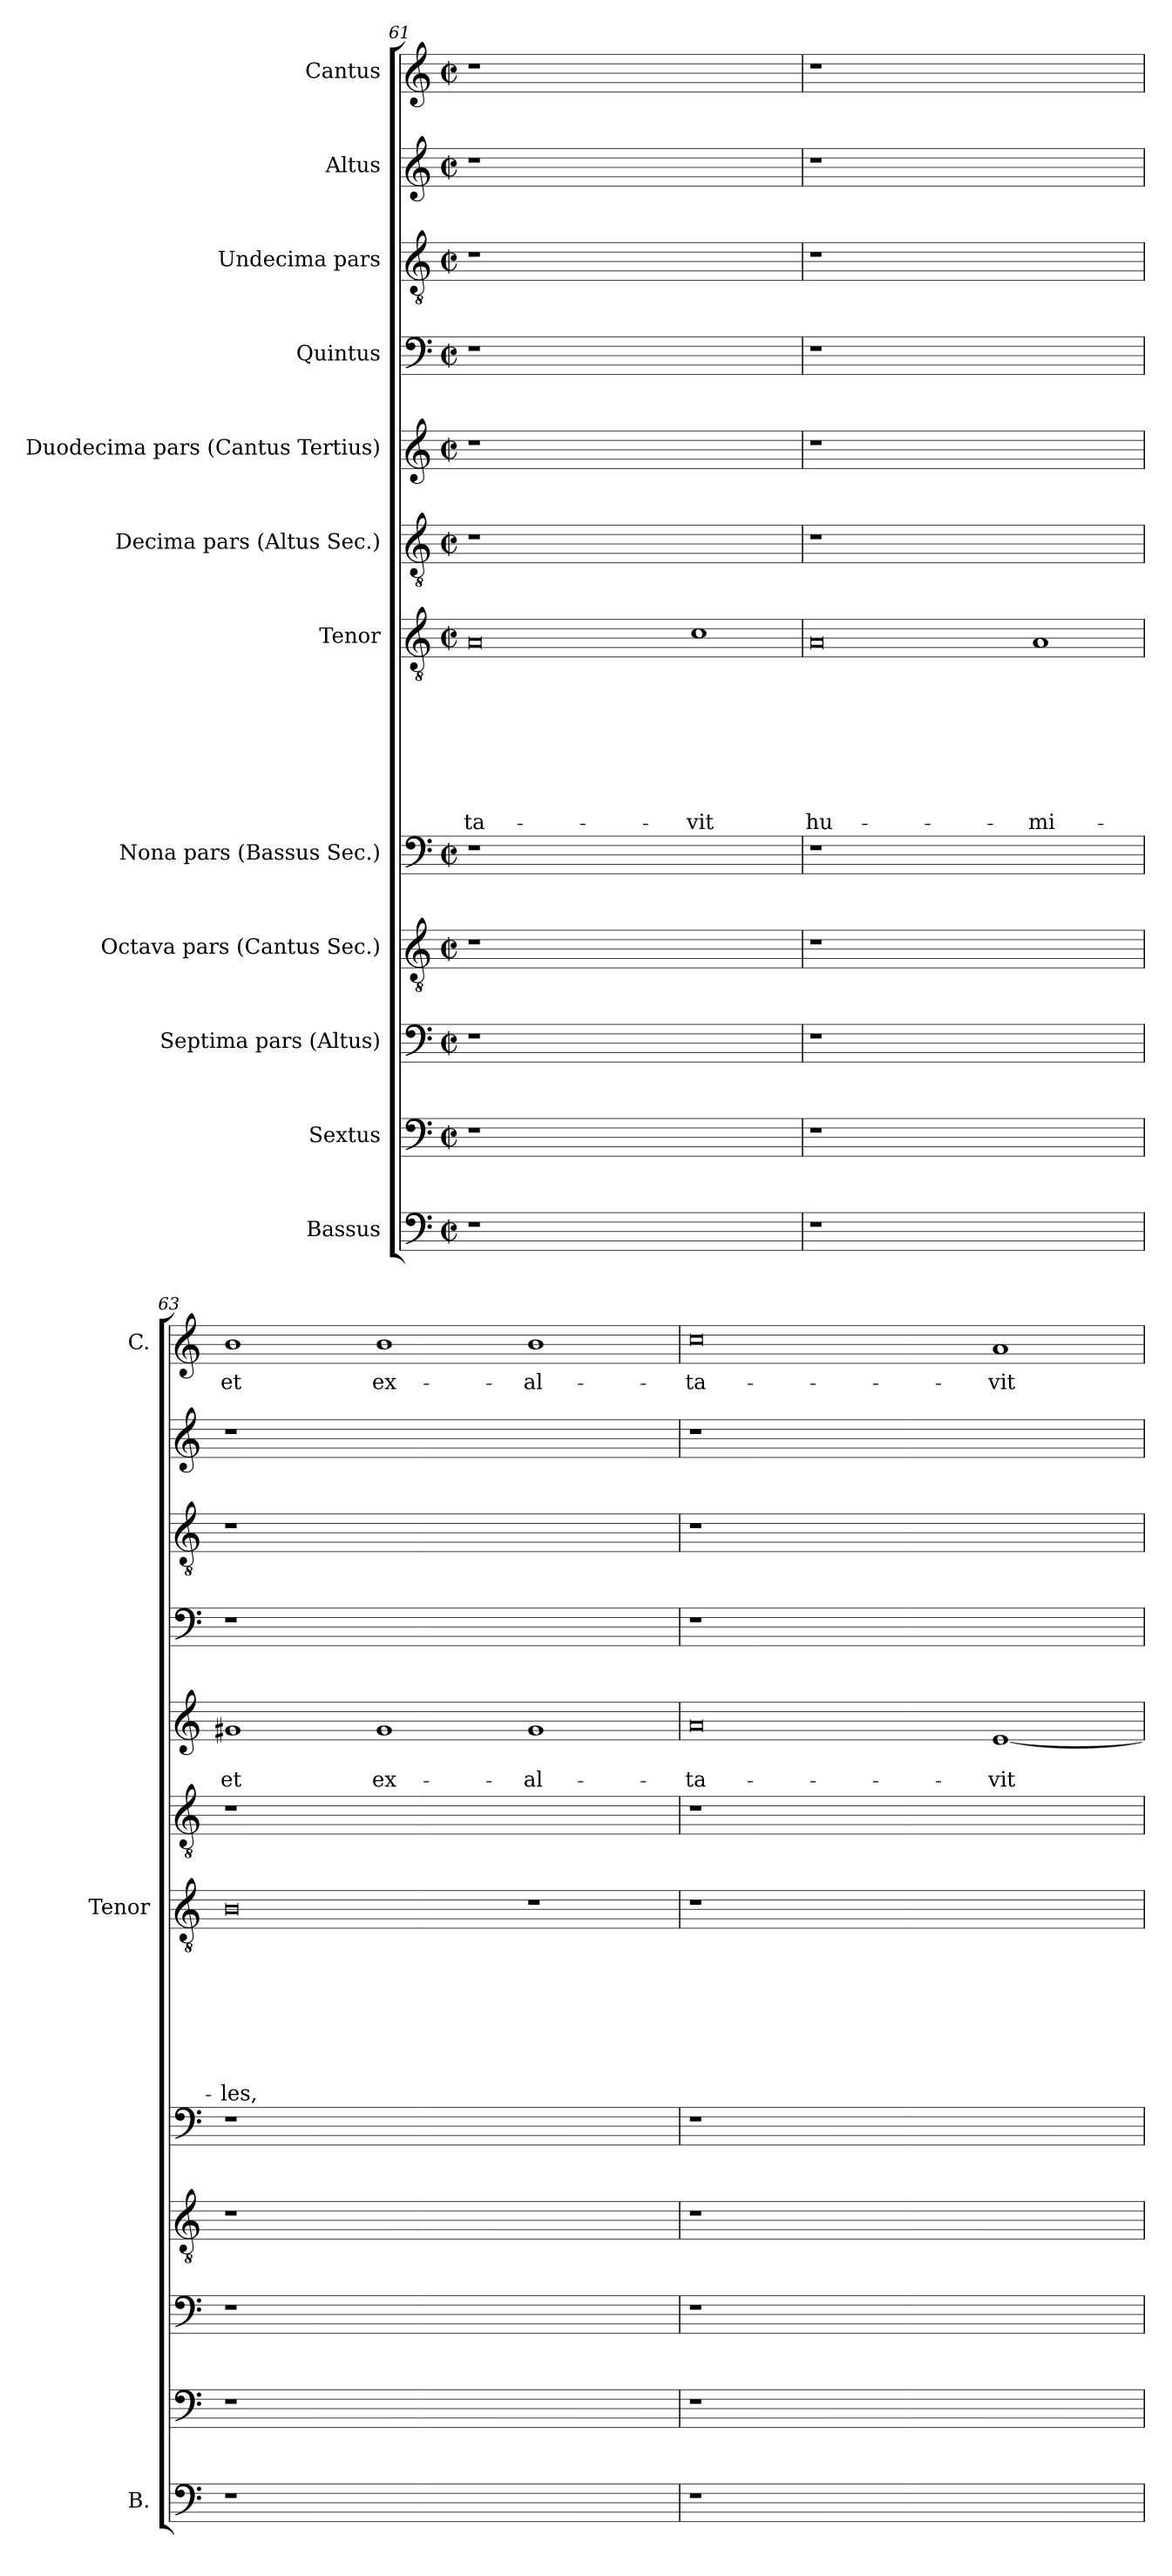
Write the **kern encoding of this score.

**kern	**kern	**kern	**kern	**kern	**kern	**text	**text	**text	**text	**text	**text	**text	**text	**kern	**kern	**text	**text	**kern	**kern	**kern	**kern	**text
*part12	*part11	*part10	*part9	*part8	*part7	*part7	*part7	*part7	*part7	*part7	*part7	*part7	*part7	*part6	*part5	*part5	*part5	*part4	*part3	*part2	*part1	*part1
*staff12	*staff11	*staff10	*staff9	*staff8	*staff7	*staff7	*staff7	*staff7	*staff7	*staff7	*staff7	*staff7	*staff7	*staff6	*staff5	*staff5	*staff5	*staff4	*staff3	*staff2	*staff1	*staff1
*I"Bassus	*I"Sextus	*I"Septima pars (Altus)	*I"Octava pars (Cantus Sec.)	*I"Nona pars (Bassus Sec.)	*I"Tenor	*	*	*	*	*	*	*	*	*I"Decima pars (Altus Sec.)	*I"Duodecima pars (Cantus Tertius)	*	*	*I"Quintus	*I"Undecima pars	*I"Altus	*I"Cantus	*
*I'B.	*	*	*	*	*I'Tenor	*	*	*	*	*	*	*	*	*	*	*	*	*	*	*	*I'C.	*
!!LO:PB:g=z
*clefF4	*clefF4	*clefF4	*clefGv2	*clefF4	*clefGv2	*	*	*	*	*	*	*	*	*clefGv2	*clefG2	*	*	*clefF4	*clefGv2	*clefG2	*clefG2	*
*k[]	*k[]	*k[]	*k[]	*k[]	*k[]	*	*	*	*	*	*	*	*	*k[]	*k[]	*	*	*k[]	*k[]	*k[]	*k[]	*
*C:	*C:	*C:	*C:	*C:	*C:	*	*	*	*	*	*	*	*	*C:	*C:	*	*	*C:	*C:	*C:	*C:	*
*M2/2	*M2/2	*M2/2	*M2/2	*M2/2	*M2/2	*	*	*	*	*	*	*	*	*M2/2	*M2/2	*	*	*M2/2	*M2/2	*M2/2	*M2/2	*
*met(c|)	*met(c|)	*met(c|)	*met(c|)	*met(c|)	*met(c|)	*	*	*	*	*	*	*	*	*met(c|)	*met(c|)	*	*	*met(c|)	*met(c|)	*met(c|)	*met(c|)	*
=61	=61	=61	=61	=61	=61	=61	=61	=61	=61	=61	=61	=61	=61	=61	=61	=61	=61	=61	=61	=61	=61	=61
!LO:N:vis=1	!	!	!	!	!	!	!	!	!	!	!	!	!LO:LY:b:rj	!	!LO:N:vis=1	!	!	!	!	!	!LO:N:vis=1	!
1r	1r	1r	1r	1r	0A	.	.	.	.	.	.	.	-ta-	1r	1r	.	.	1r	1r	1r	1r	.
0ryy	0ryy	0ryy	0ryy	0ryy	.	.	.	.	.	.	.	.	.	0ryy	0ryy	.	.	0ryy	0ryy	0ryy	0ryy	.
!	!	!	!	!	!	!	!	!	!	!	!	!	!LO:LY:b	!	!	!	!	!	!	!	!	!
.	.	.	.	.	1c	.	.	.	.	.	.	.	-vit	.	.	.	.	.	.	.	.	.
=62	=62	=62	=62	=62	=62	=62	=62	=62	=62	=62	=62	=62	=62	=62	=62	=62	=62	=62	=62	=62	=62	=62
!LO:N:vis=1	!	!	!	!	!	!	!	!	!	!	!	!	!LO:LY:b	!	!LO:N:vis=1	!	!	!	!	!	!LO:N:vis=1	!
1r	1r	1r	1r	1r	0A	.	.	.	.	.	.	.	hu-	1r	1r	.	.	1r	1r	1r	1r	.
0ryy	0ryy	0ryy	0ryy	0ryy	.	.	.	.	.	.	.	.	.	0ryy	0ryy	.	.	0ryy	0ryy	0ryy	0ryy	.
!	!	!	!	!	!	!	!	!	!	!	!	!	!LO:LY:b	!	!	!	!	!	!	!	!	!
.	.	.	.	.	1A	.	.	.	.	.	.	.	-mi-	.	.	.	.	.	.	.	.	.
=63	=63	=63	=63	=63	=63	=63	=63	=63	=63	=63	=63	=63	=63	=63	=63	=63	=63	=63	=63	=63	=63	=63
!LO:N:vis=1	!	!	!	!	!	!	!	!	!	!	!	!	!LO:LY:b	!	!	!	!LO:LY:b	!	!	!	!	!LO:LY:b
1r	1r	1r	1r	1r	0B	.	.	.	.	.	.	.	-les,	1r	1g#X	.	et	1r	1r	1r	1b	et
!	!	!	!	!	!	!	!	!	!	!	!	!	!	!	!	!	!LO:LY:b	!	!	!	!	!LO:LY:b
0ryy	0ryy	0ryy	0ryy	0ryy	.	.	.	.	.	.	.	.	.	0ryy	1g#	.	ex-	0ryy	0ryy	0ryy	1b	ex-
!	!	!	!	!	!	!	!	!	!	!	!	!	!	!	!	!	!LO:LY:b	!	!	!	!	!LO:LY:b
.	.	.	.	.	1r	.	.	.	.	.	.	.	.	.	1g#	.	-al-	.	.	.	1b	-al-
=64	=64	=64	=64	=64	=64	=64	=64	=64	=64	=64	=64	=64	=64	=64	=64	=64	=64	=64	=64	=64	=64	=64
!LO:N:vis=1	!	!	!	!	!LO:N:vis=1	!	!	!	!	!	!	!	!	!	!	!	!LO:LY:b:rj	!	!	!	!	!LO:LY:b:rj
1r	1r	1r	1r	1r	1r	.	.	.	.	.	.	.	.	1r	0a	.	-ta-	1r	1r	1r	0cc	-ta-
0ryy	0ryy	0ryy	0ryy	0ryy	0ryy	.	.	.	.	.	.	.	.	0ryy	.	.	.	0ryy	0ryy	0ryy	.	.
!	!	!	!	!	!	!	!	!	!	!	!	!	!	!	!	!	!LO:LY:b	!	!	!	!	!LO:LY:b
.	.	.	.	.	.	.	.	.	.	.	.	.	.	.	[<1e	.	-vit	.	.	.	1a	-vit
=	=	=	=	=	=	=	=	=	=	=	=	=	=	=	=	=	=	=	=	=	=	=
*-	*-	*-	*-	*-	*-	*-	*-	*-	*-	*-	*-	*-	*-	*-	*-	*-	*-	*-	*-	*-	*-	*-
